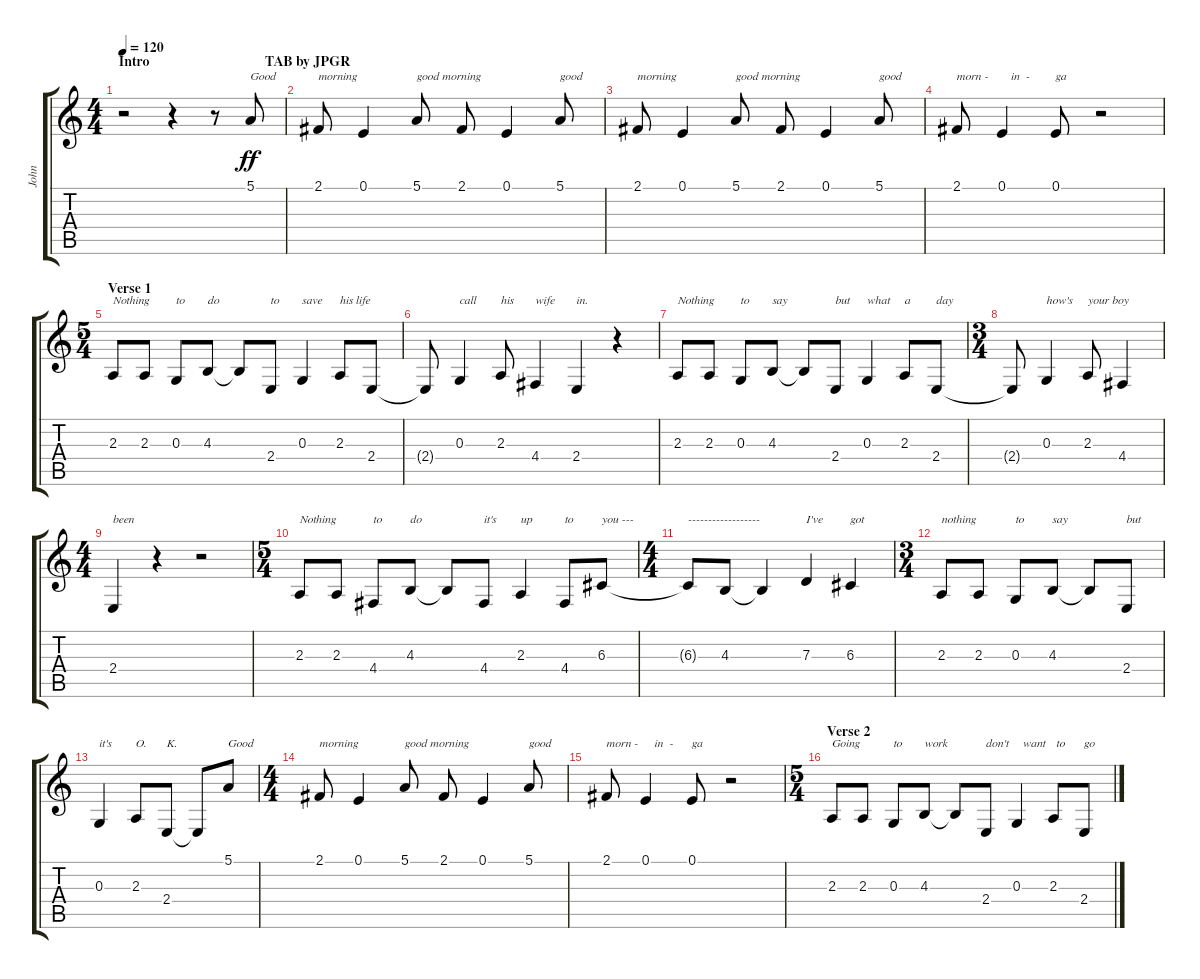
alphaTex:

\track ("John" "John") {instrument clarinet}
\staff {score tabs}
\tuning (E4 B3 G3 D3 A2 E2) {hide}
\ts (4 4)
\section ("" "Intro                                 TAB by JPGR")
\tempo 120
\clef g2
\ks c
r.2{dy ff instrument clarinet} r.4 r.8 5.1.8{txt "Good" balance 13} |
2.1.8{txt "morning"} 0.1.4 5.1.8{txt "good morning"} 2.1.8 0.1.4 5.1.8{txt "good"} |
2.1.8{txt "morning"} 0.1.4 5.1.8{txt "good morning"} 2.1.8 0.1.4 5.1.8{txt "good"} |
2.1.8{txt "morn -"} 0.1.4{txt "   in  -"} 0.1.8{txt "ga"} r.2 |
\ts (5 4)
\section ("" "Verse 1")
2.3.8{txt "Nothing" balance 9} 2.3.8 0.3.8{txt "to"} 4.3.8{txt "do"} 4.3{t}.8 2.4.8{txt "to"} 0.3.4{txt "save"} 2.3.8{txt "his life"} 2.4.8 |
2.4{t}.8 0.3.4{txt "call"} 2.3.8{txt "his"} 4.4.4{txt "wife"} 2.4.4{txt "in."} r.4 |
2.3.8{txt "Nothing"} 2.3.8 0.3.8{txt "to"} 4.3.8{txt "say"} 4.3{t}.8 2.4.8{txt "but"} 0.3.4{txt "what"} 2.3.8{txt "a"} 2.4.8{txt "day"} |
\ts (3 4)
2.4{t}.8 0.3.4{txt "how's"} 2.3.8{txt "your boy"} 4.4.4 |
\ts (4 4)
2.4.4{txt "been"} r.4 r.2 |
\ts (5 4)
2.3.8{txt "Nothing"} 2.3.8 4.4.8{txt "to"} 4.3.8{txt "do"} 4.3{t}.8 4.4.8{txt "it's"} 2.3.4{txt "up"} 4.4.8{txt "to"} 6.3.8{txt "you ---"} |
\ts (4 4)
6.3{t}.8{txt "------------------"} 4.3.8 4.3{t}.4 7.3.4{txt "I've"} 6.3.4{txt "got"} |
\ts (3 4)
2.3.8{txt "nothing"} 2.3.8 0.3.8{txt "to"} 4.3.8{txt "say"} 4.3{t}.8 2.4.8{txt "but"} |
0.3.4{txt "it's"} 2.3.8{txt "O."} 2.4.8{txt "K."} 2.4{t}.8 5.1.8{txt "Good" balance 13} |
\ts (4 4)
2.1.8{txt "morning"} 0.1.4 5.1.8{txt "good morning"} 2.1.8 0.1.4 5.1.8{txt "good"} |
2.1.8{txt "morn -"} 0.1.4{txt "   in  -"} 0.1.8{txt "ga"} r.2 |
\ts (5 4)
\section ("" "Verse 2")
2.3.8{txt "Going" balance 9} 2.3.8 0.3.8{txt "to"} 4.3.8{txt "work"} 4.3{t}.8 2.4.8{txt "don't"} 0.3.4{txt "  want"} 2.3.8{txt " to"} 2.4.8{txt "go"}
